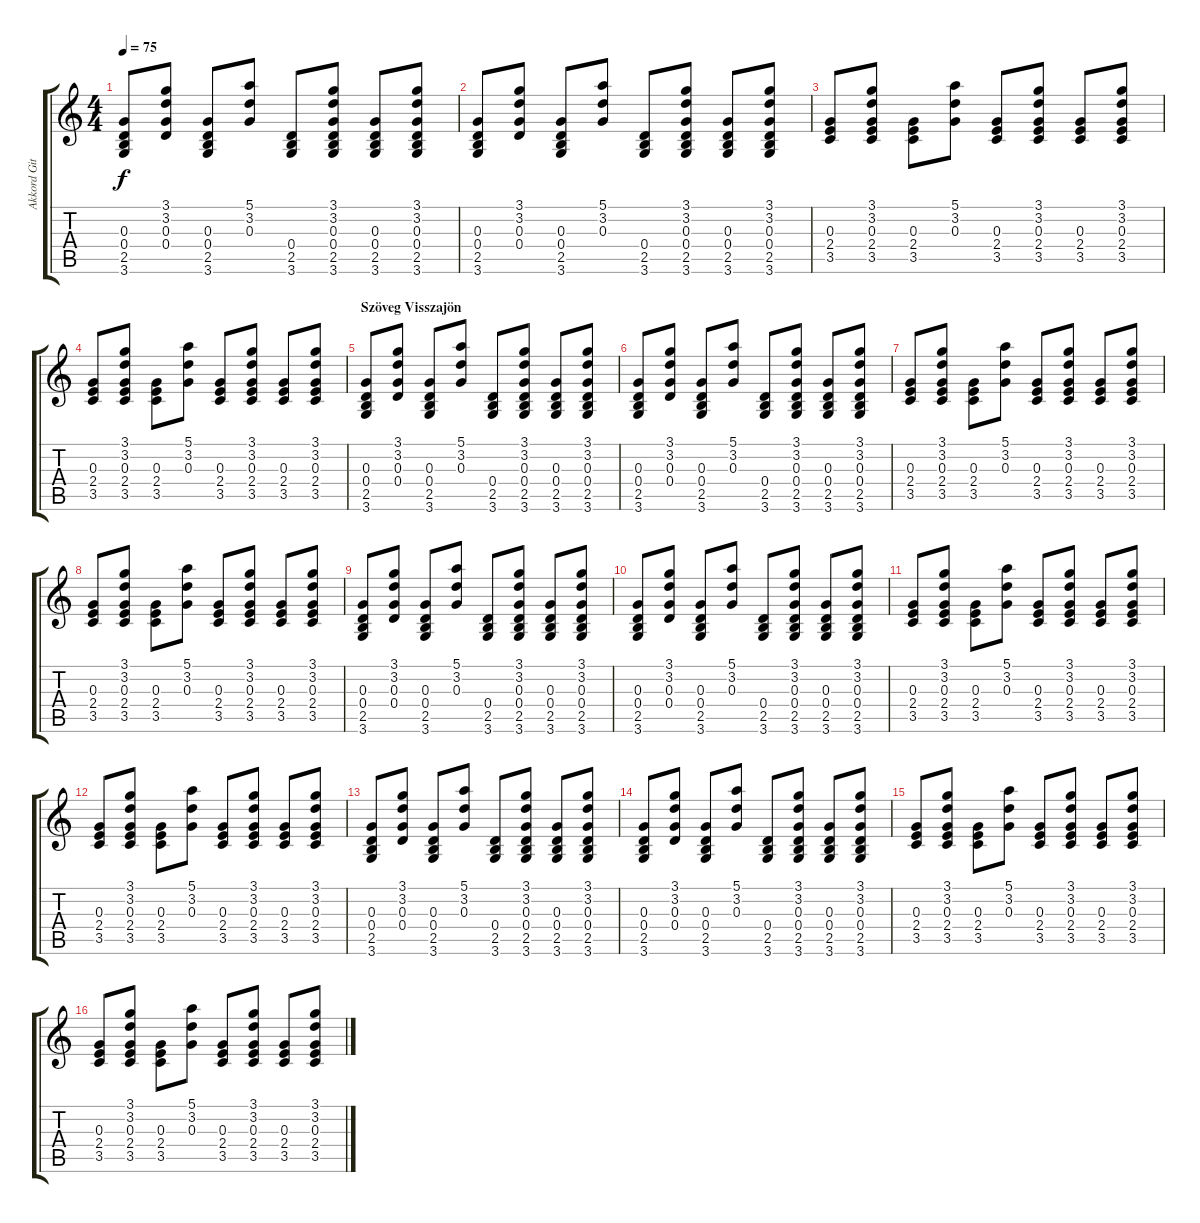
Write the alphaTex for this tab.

\track ("Akkord Gitár" "Akkord Git") {instrument acousticguitarsteel}
\staff {score tabs}
\tuning (E4 B3 G3 D3 A2 E2) {hide}
\ts (4 4)
\tempo 75
\clef g2
\ks c
(0.3 0.4 2.5 3.6).8{dy f} (3.1 3.2 0.3 0.4).8 (0.3 0.4 2.5 3.6).8 (5.1 3.2 0.3).8 (0.4 2.5 3.6).8 (3.1 3.2 0.3 0.4 2.5 3.6).8 (0.3 0.4 2.5 3.6).8 (3.1 3.2 0.3 0.4 2.5 3.6).8 |
(0.3 0.4 2.5 3.6).8 (3.1 3.2 0.3 0.4).8 (0.3 0.4 2.5 3.6).8 (5.1 3.2 0.3).8 (0.4 2.5 3.6).8 (3.1 3.2 0.3 0.4 2.5 3.6).8 (0.3 0.4 2.5 3.6).8 (3.1 3.2 0.3 0.4 2.5 3.6).8 |
(0.3 2.4 3.5).8 (3.1 3.2 0.3 2.4 3.5).8 (0.3 2.4 3.5).8 (5.1 3.2 0.3).8 (0.3 2.4 3.5).8 (3.1 3.2 0.3 2.4 3.5).8 (0.3 2.4 3.5).8 (3.1 3.2 0.3 2.4 3.5).8 |
(0.3 2.4 3.5).8 (3.1 3.2 0.3 2.4 3.5).8 (0.3 2.4 3.5).8 (5.1 3.2 0.3).8 (0.3 2.4 3.5).8 (3.1 3.2 0.3 2.4 3.5).8 (0.3 2.4 3.5).8 (3.1 3.2 0.3 2.4 3.5).8 |
\section ("" "Szöveg Visszajön")
(0.3 0.4 2.5 3.6).8 (3.1 3.2 0.3 0.4).8 (0.3 0.4 2.5 3.6).8 (5.1 3.2 0.3).8 (0.4 2.5 3.6).8 (3.1 3.2 0.3 0.4 2.5 3.6).8 (0.3 0.4 2.5 3.6).8 (3.1 3.2 0.3 0.4 2.5 3.6).8 |
(0.3 0.4 2.5 3.6).8 (3.1 3.2 0.3 0.4).8 (0.3 0.4 2.5 3.6).8 (5.1 3.2 0.3).8 (0.4 2.5 3.6).8 (3.1 3.2 0.3 0.4 2.5 3.6).8 (0.3 0.4 2.5 3.6).8 (3.1 3.2 0.3 0.4 2.5 3.6).8 |
(0.3 2.4 3.5).8 (3.1 3.2 0.3 2.4 3.5).8 (0.3 2.4 3.5).8 (5.1 3.2 0.3).8 (0.3 2.4 3.5).8 (3.1 3.2 0.3 2.4 3.5).8 (0.3 2.4 3.5).8 (3.1 3.2 0.3 2.4 3.5).8 |
(0.3 2.4 3.5).8 (3.1 3.2 0.3 2.4 3.5).8 (0.3 2.4 3.5).8 (5.1 3.2 0.3).8 (0.3 2.4 3.5).8 (3.1 3.2 0.3 2.4 3.5).8 (0.3 2.4 3.5).8 (3.1 3.2 0.3 2.4 3.5).8 |
(0.3 0.4 2.5 3.6).8 (3.1 3.2 0.3 0.4).8 (0.3 0.4 2.5 3.6).8 (5.1 3.2 0.3).8 (0.4 2.5 3.6).8 (3.1 3.2 0.3 0.4 2.5 3.6).8 (0.3 0.4 2.5 3.6).8 (3.1 3.2 0.3 0.4 2.5 3.6).8 |
(0.3 0.4 2.5 3.6).8 (3.1 3.2 0.3 0.4).8 (0.3 0.4 2.5 3.6).8 (5.1 3.2 0.3).8 (0.4 2.5 3.6).8 (3.1 3.2 0.3 0.4 2.5 3.6).8 (0.3 0.4 2.5 3.6).8 (3.1 3.2 0.3 0.4 2.5 3.6).8 |
(0.3 2.4 3.5).8 (3.1 3.2 0.3 2.4 3.5).8 (0.3 2.4 3.5).8 (5.1 3.2 0.3).8 (0.3 2.4 3.5).8 (3.1 3.2 0.3 2.4 3.5).8 (0.3 2.4 3.5).8 (3.1 3.2 0.3 2.4 3.5).8 |
(0.3 2.4 3.5).8 (3.1 3.2 0.3 2.4 3.5).8 (0.3 2.4 3.5).8 (5.1 3.2 0.3).8 (0.3 2.4 3.5).8 (3.1 3.2 0.3 2.4 3.5).8 (0.3 2.4 3.5).8 (3.1 3.2 0.3 2.4 3.5).8 |
(0.3 0.4 2.5 3.6).8 (3.1 3.2 0.3 0.4).8 (0.3 0.4 2.5 3.6).8 (5.1 3.2 0.3).8 (0.4 2.5 3.6).8 (3.1 3.2 0.3 0.4 2.5 3.6).8 (0.3 0.4 2.5 3.6).8 (3.1 3.2 0.3 0.4 2.5 3.6).8 |
(0.3 0.4 2.5 3.6).8 (3.1 3.2 0.3 0.4).8 (0.3 0.4 2.5 3.6).8 (5.1 3.2 0.3).8 (0.4 2.5 3.6).8 (3.1 3.2 0.3 0.4 2.5 3.6).8 (0.3 0.4 2.5 3.6).8 (3.1 3.2 0.3 0.4 2.5 3.6).8 |
(0.3 2.4 3.5).8 (3.1 3.2 0.3 2.4 3.5).8 (0.3 2.4 3.5).8 (5.1 3.2 0.3).8 (0.3 2.4 3.5).8 (3.1 3.2 0.3 2.4 3.5).8 (0.3 2.4 3.5).8 (3.1 3.2 0.3 2.4 3.5).8 |
(0.3 2.4 3.5).8 (3.1 3.2 0.3 2.4 3.5).8 (0.3 2.4 3.5).8 (5.1 3.2 0.3).8 (0.3 2.4 3.5).8 (3.1 3.2 0.3 2.4 3.5).8 (0.3 2.4 3.5).8 (3.1 3.2 0.3 2.4 3.5).8
